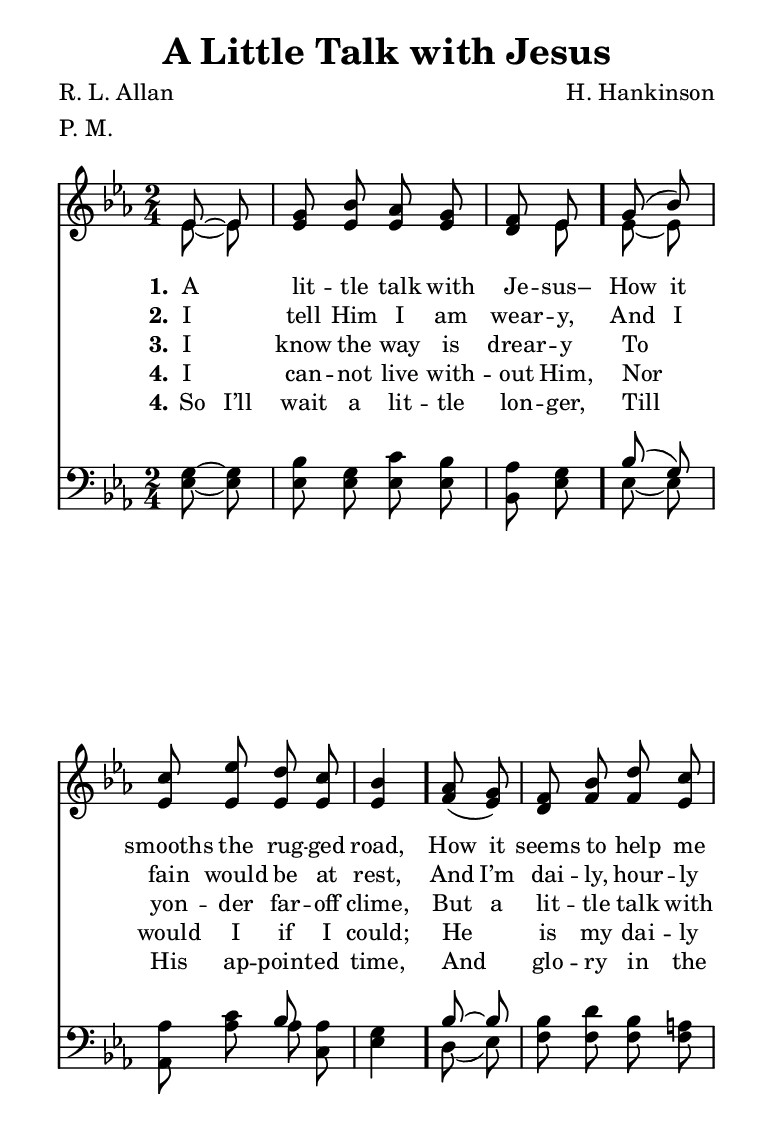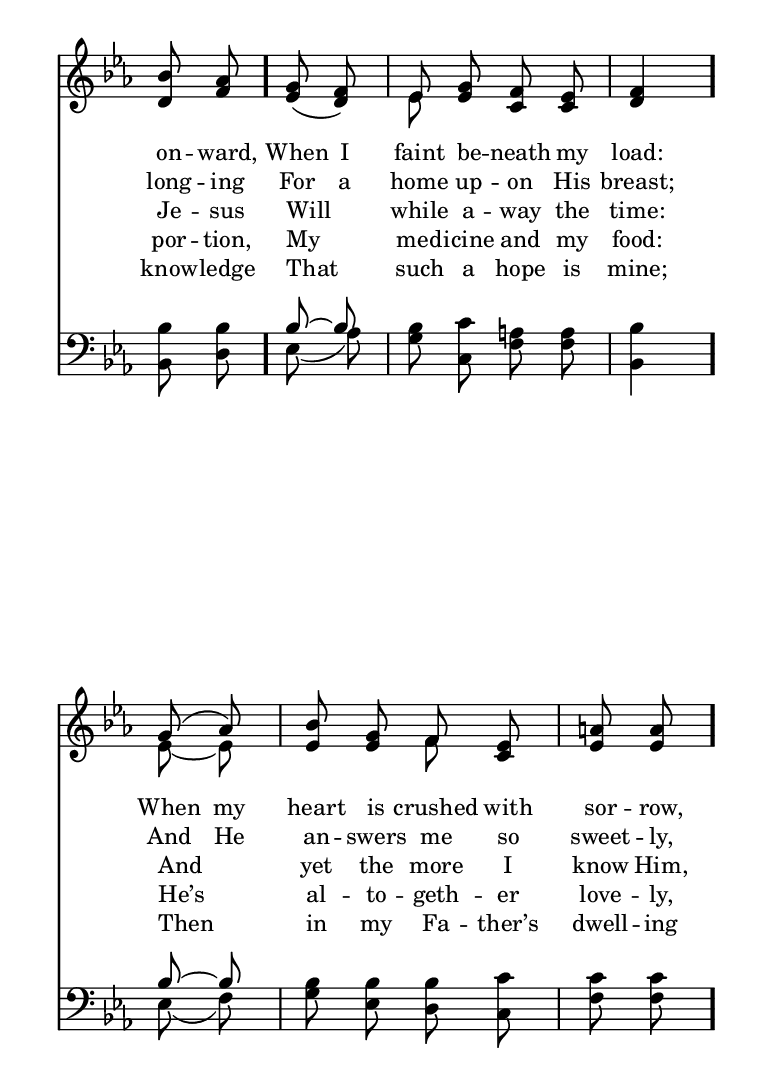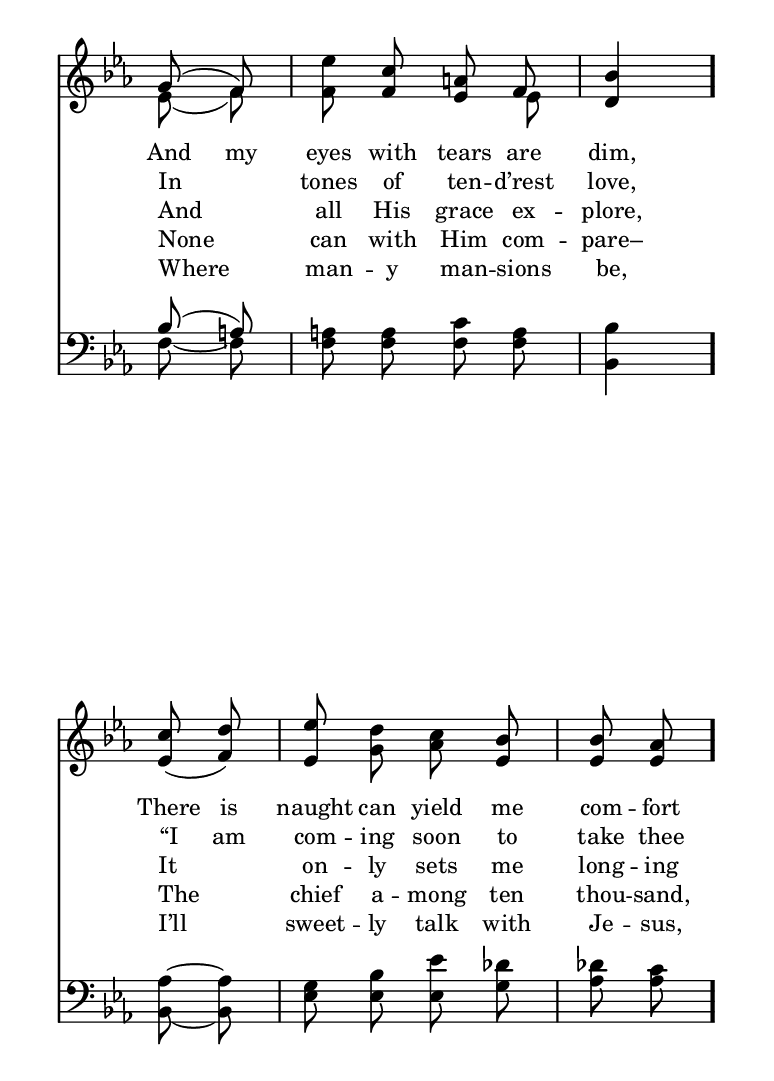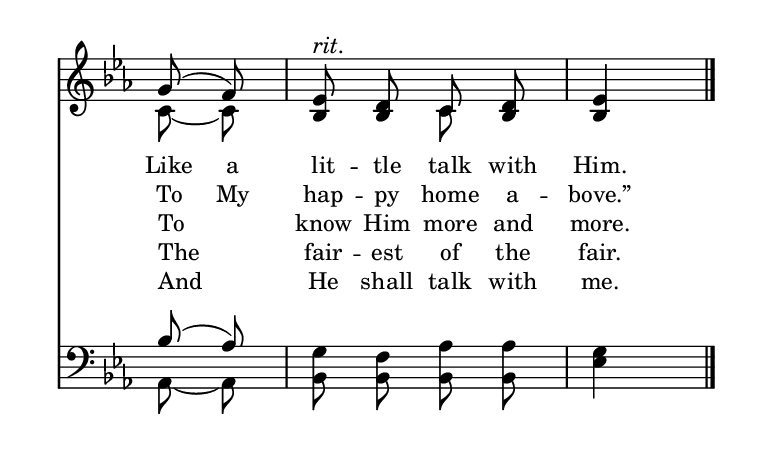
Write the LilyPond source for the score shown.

\include "common/global.ily"
\paper {
  \include "common/paper.ily"
}

\header{
  hymnnumber = "204"
  title = "A Little Talk with Jesus"
  tunename = ""
  meter = "P. M."
  poet = "R. L. Allan"
  composer = "H. Hankinson"
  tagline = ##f
}

global = {
  \include "common/overrides.ily"
  \override Staff.TimeSignature.style = #'numbered
  \time 2/4
  \override Score.MetronomeMark.transparent = ##t % hide all fermata changes too
  \tempo 4=70
  \key ees \major
  \partial 4
  \autoBeamOff
}

notesSoprano = {
\global
\relative c' {

  ees8 ~ ees | g bes aes g | f ees
  g8( bes) c ees d c | bes4
  aes8( g) | f bes d c | bes aes
  g8( f) ees g f ees | f4
  g8( aes) bes8 g f ees | a a
  g8( f) | ees' c a f | bes4
  c8( d) | ees d c bes | bes aes
  g8( f) | ees^\markup{ \italic rit. } d c d | ees4

  \bar "|."

}
}

notesAlto = {
\global
\relative e' {

  ees8 ~ ees | ees ees ees ees | d ees
  ees8 ~ ees | ees ees ees ees | ees4
  f8( ees) | d f f ees | d f
  ees8( d) | ees ees c c | d4
  ees8 ~ ees | ees ees f c | ees ees
  ees8( f) | f f ees ees | d4
  ees8( f) | ees g aes ees | ees ees
  c8 ~ c | bes bes c bes | bes4

}
}

notesTenor = {
\global
\relative a {

  g8 ~ g | bes g c bes | aes g
  bes8( g) | aes c bes aes | g4
  bes8 ~ bes | bes d bes a | bes bes
  bes8 ~ bes | bes c a a | bes4
  bes8 ~ bes | bes bes bes c | c c
  bes8( a) | a a c a | bes4
  aes8 ~ aes | g bes ees des | des c
  bes8( aes) | g f aes aes | g4

}
}

notesBass = {
\global
\relative f {

  ees8 ~ ees | ees ees ees ees | bes ees
  ees8 ~ ees | aes, aes' aes c, | ees4
  d8( ees) | f f f f | bes, d
  ees8( aes) | g c, f f | bes,4
  ees8( f) | g ees d c | f f
  f8 ~ f | f f f f | bes,4
  bes8 ~ bes | ees ees ees g | aes aes
  aes,8 ~ aes | bes bes bes bes | ees4

}
}

wordsA = \lyricmode {
\set stanza = "1."

A lit -- tle talk with Je -- sus– \bar "."
{ \mon } How it { \moff } smooths the rug -- ged road, \bar "."
{ \mon } How it { \moff } seems to help me on -- ward, \bar "."
{ \mon } When I { \moff } faint be -- neath my load: \bar "."
{ \mon } When my { \moff } heart is crushed with sor -- row, \bar "."
{ \mon } And my { \moff } eyes with tears are dim, \bar "."
{ \mon } There is { \moff } naught can yield me com -- fort \bar "."
{ \mon } Like a { \moff } lit -- tle talk with Him. \bar "."

}

wordsB = \lyricmode {
\set stanza = "2."

I tell Him I am wear -- y,
{ \mon } And I { \moff } fain would be at rest,
{ \mon } And I’m { \moff } dai -- ly, hour -- ly long -- ing
{ \mon } For a { \moff } home up -- on His breast;
{ \mon } And He { \moff } an -- swers me so sweet -- ly,
In tones of ten -- d’rest love,
{ \mon } “I am { \moff } com -- ing soon to take thee
{ \mon } To My { \moff } hap -- py home a -- bove.”

}

wordsC = \lyricmode {
\set stanza = "3."

I know the way is drear -- y
To yon -- der far -- off clime, % XXX blue book has "far off" for "far-off"
{ \mon } But a { \moff } lit -- tle talk with Je -- sus
Will while a -- way the time:
And yet the more I know Him,
And all His grace ex -- plore,
It on -- ly sets me long -- ing
To know Him more and more.

}

wordsD = \lyricmode {
\set stanza = "4."

I can -- not live with -- out Him,
Nor would I if I could;
He is my dai -- ly por -- tion,
My med -- icine and my food:
He’s al -- to -- geth -- er love -- ly,
None can with Him com -- pare–
The chief a -- mong ten thou -- sand,
The fair -- est of the fair.

}

wordsE = \lyricmode {
\set stanza = "4."

{ \mon } So I’ll { \moff } wait a lit -- tle lon -- ger,
Till His ap -- point -- ed time,
And glo -- ry in the know -- ledge
That such a hope is mine;
Then in my Fa -- ther’s dwell -- ing
Where man -- y man -- sions be,
I’ll sweet -- ly talk with Je -- sus,
And He shall talk with me.

}

\score {
  \context ChoirStaff <<
    \context Staff = upper <<
      \set Staff.autoBeaming = ##f
      \set ChoirStaff.systemStartDelimiter = #'SystemStartBar
      \set ChoirStaff.printPartCombineTexts = ##f
      \partcombine #'(2 . 9) \notesSoprano \notesAlto
      \context NullVoice = sopranos { \voiceOne << \notesSoprano >> }
      \context NullVoice = altos { \voiceTwo << \notesAlto >> }
      \context Lyrics = one   \lyricsto sopranos \wordsA
      \context Lyrics = two   \lyricsto sopranos \wordsB
      \context Lyrics = three \lyricsto sopranos \wordsC
      \context Lyrics = four  \lyricsto sopranos \wordsD
      \context Lyrics = five  \lyricsto sopranos \wordsE
    >>
    \context Staff = men <<
      \set Staff.autoBeaming = ##f
      \clef bass
      \set ChoirStaff.printPartCombineTexts = ##f
      \partcombine #'(2 . 9) \notesTenor \notesBass
      \context NullVoice = tenors { \voiceOne << \notesTenor >> }
      \context NullVoice = basses { \voiceTwo << \notesBass >> }
    >>
  >>
  \layout {
    \include "common/layout.ily"
  }
  \midi{
    \include "common/midi.ily"
  }
}

\version "2.19.49"  % necessary for upgrading to future LilyPond versions.

% vi:set et ts=2 sw=2 ai nocindent syntax=lilypond:
